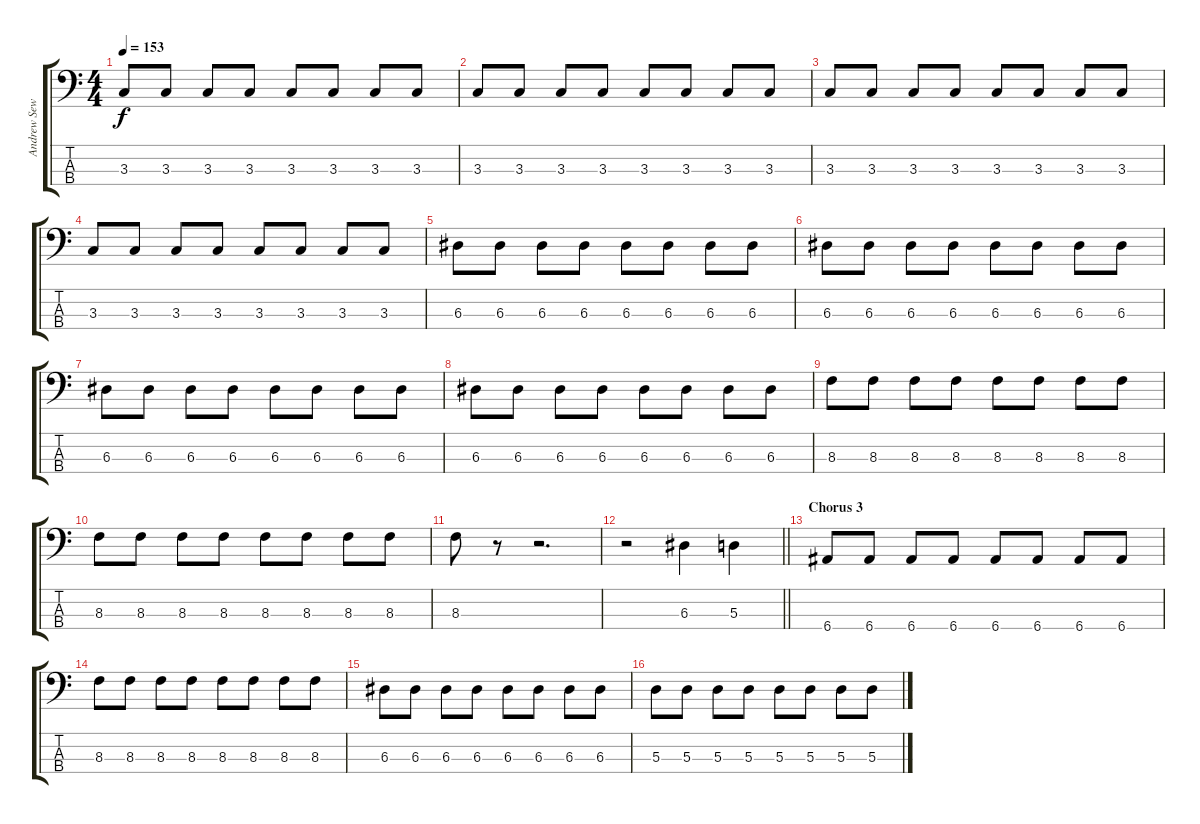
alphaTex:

\track ("Andrew Seward (Bass)" "Andrew Sew") {instrument slapbass1}
\staff {score tabs}
\tuning (G2 D2 A1 E1) {hide}
\ts (4 4)
\tempo 153
\clef f4
\ks c
3.3.8{dy f} 3.3.8 3.3.8 3.3.8 3.3.8 3.3.8 3.3.8 3.3.8 |
3.3.8 3.3.8 3.3.8 3.3.8 3.3.8 3.3.8 3.3.8 3.3.8 |
3.3.8 3.3.8 3.3.8 3.3.8 3.3.8 3.3.8 3.3.8 3.3.8 |
3.3.8 3.3.8 3.3.8 3.3.8 3.3.8 3.3.8 3.3.8 3.3.8 |
6.3.8 6.3.8 6.3.8 6.3.8 6.3.8 6.3.8 6.3.8 6.3.8 |
6.3.8 6.3.8 6.3.8 6.3.8 6.3.8 6.3.8 6.3.8 6.3.8 |
6.3.8 6.3.8 6.3.8 6.3.8 6.3.8 6.3.8 6.3.8 6.3.8 |
6.3.8 6.3.8 6.3.8 6.3.8 6.3.8 6.3.8 6.3.8 6.3.8 |
8.3.8 8.3.8 8.3.8 8.3.8 8.3.8 8.3.8 8.3.8 8.3.8 |
8.3.8 8.3.8 8.3.8 8.3.8 8.3.8 8.3.8 8.3.8 8.3.8 |
8.3.8 r.8 r.2{d} |
\barLineRight lightlight
r.2 6.3.4 5.3.4 |
\section ("" "Chorus 3")
6.4.8 6.4.8 6.4.8 6.4.8 6.4.8 6.4.8 6.4.8 6.4.8 |
8.3.8 8.3.8 8.3.8 8.3.8 8.3.8 8.3.8 8.3.8 8.3.8 |
6.3.8 6.3.8 6.3.8 6.3.8 6.3.8 6.3.8 6.3.8 6.3.8 |
5.3.8 5.3.8 5.3.8 5.3.8 5.3.8 5.3.8 5.3.8 5.3.8
